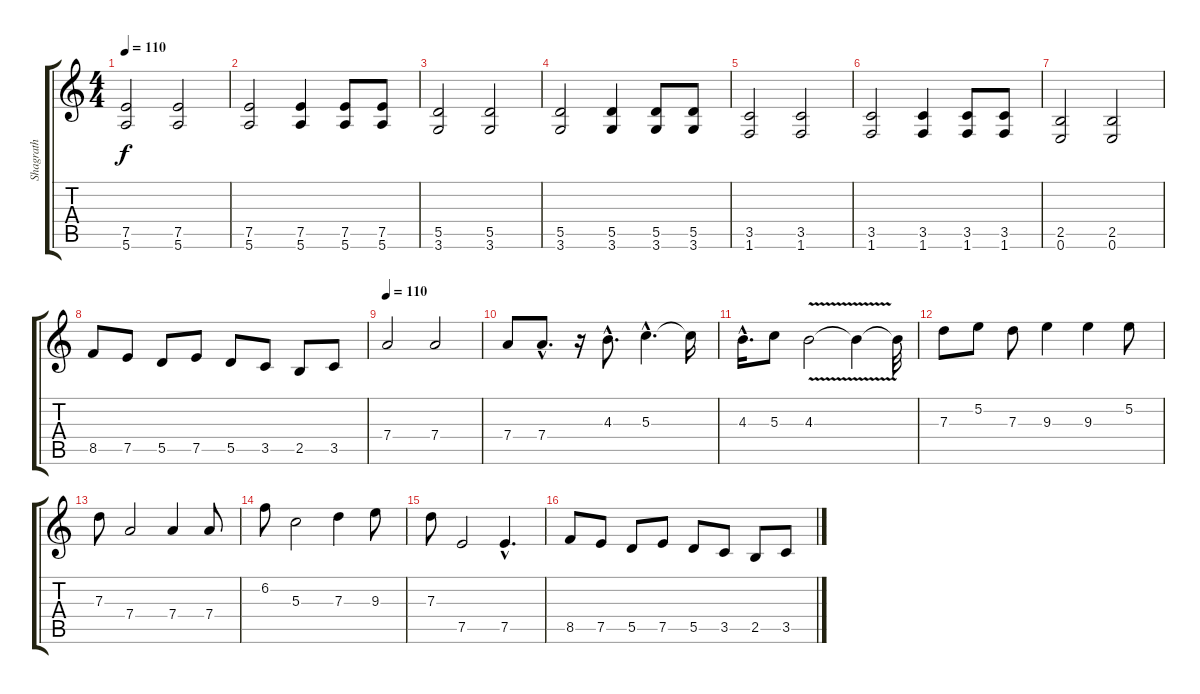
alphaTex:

\track ("Shagrath" "Shagrath") {instrument acousticguitarnylon}
\staff {score tabs}
\tuning (E4 B3 G3 D3 A2 E2) {hide}
\ts (4 4)
\tempo 110
\clef g2
\ks c
(7.5 5.6).2{dy f} (7.5 5.6).2 |
(7.5 5.6).2 (7.5 5.6).4 (7.5 5.6).8 (7.5 5.6).8 |
(5.5 3.6).2 (5.5 3.6).2 |
(5.5 3.6).2 (5.5 3.6).4 (5.5 3.6).8 (5.5 3.6).8 |
(3.5 1.6).2 (3.5 1.6).2 |
(3.5 1.6).2 (3.5 1.6).4 (3.5 1.6).8 (3.5 1.6).8 |
(2.5 0.6).2 (2.5 0.6).2 |
8.5.8 7.5.8 5.5.8 7.5.8 5.5.8 3.5.8 2.5.8 3.5.8 |
\tempo 110
7.4.2{volume 16} 7.4.2 |
7.4.8 7.4{hac}.8{d} r.16 4.3{hac}.8{d} 5.3{hac}.4{d} 5.3{t}.16 |
4.3{hac}.16{d} 5.3.8 4.3{v}.2 4.3{t}.4 4.3{t}.32 |
7.3.8 5.2.8 7.3.8 9.3.4 9.3.4 5.2.8 |
7.3.8 7.4.2 7.4.4 7.4.8 |
6.2.8 5.3.2 7.3.4 9.3.8 |
7.3.8 7.5.2 7.5{hac}.4{d} |
8.5.8 7.5.8 5.5.8 7.5.8 5.5.8 3.5.8 2.5.8 3.5.8
